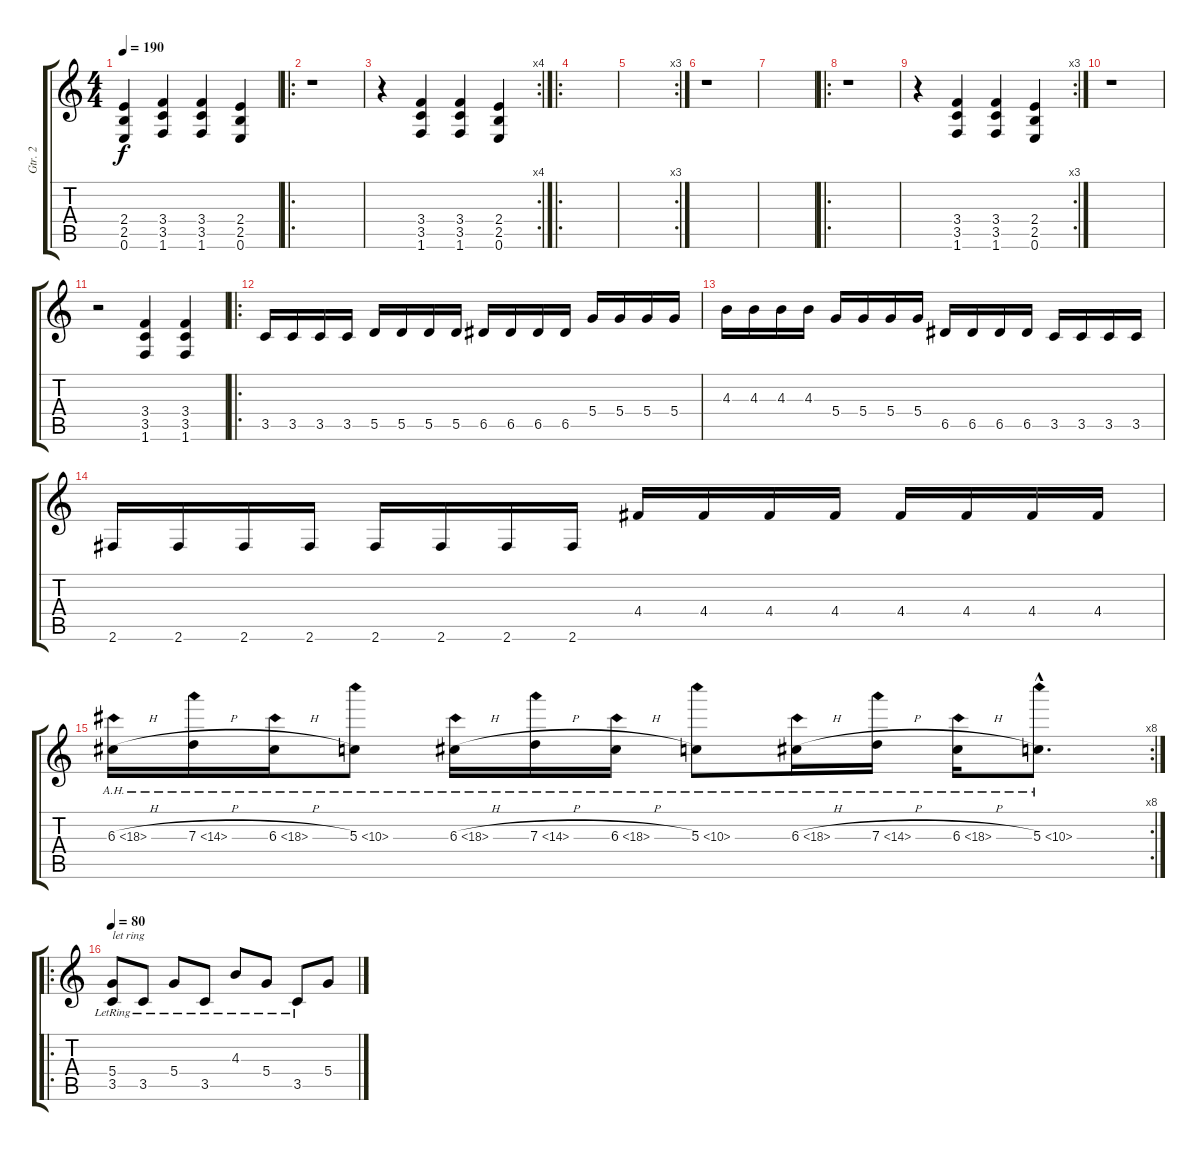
\track ("Gtr. 2" "Gtr. 2") {instrument overdrivenguitar}
\staff {score tabs}
\tuning (E4 B3 G3 D3 A2 E2) {hide}
\ts (4 4)
\tempo 190
\clef g2
\ks c
(2.4{t} 2.5{t} 0.6{t}).4{dy f} (3.4 3.5 1.6).4 (3.4 3.5 1.6).4 (2.4 2.5 0.6).4 |
\ro
r.1 |
\rc 4
r.4 (3.4 3.5 1.6).4 (3.4 3.5 1.6).4 (2.4 2.5 0.6).4 |
\ro
|
\rc 3
|
r.1 |
|
\ro
r.1 |
\rc 3
r.4 (3.4 3.5 1.6).4 (3.4 3.5 1.6).4 (2.4 2.5 0.6).4 |
r.1 |
r.2 (3.4 3.5 1.6).4 (3.4 3.5 1.6).4 |
\ro
3.5.16 3.5.16 3.5.16 3.5.16 5.5.16 5.5.16 5.5.16 5.5.16 6.5.16 6.5.16 6.5.16 6.5.16 5.4.16 5.4.16 5.4.16 5.4.16 |
4.3.16 4.3.16 4.3.16 4.3.16 5.4.16 5.4.16 5.4.16 5.4.16 6.5.16 6.5.16 6.5.16 6.5.16 3.5.16 3.5.16 3.5.16 3.5.16 |
2.6.16 2.6.16 2.6.16 2.6.16 2.6.16 2.6.16 2.6.16 2.6.16 4.4.16 4.4.16 4.4.16 4.4.16 4.4.16 4.4.16 4.4.16 4.4.16 |
\rc 8
6.3{ah 12 h}.16 7.3{ah 7 h}.16 6.3{ah 12 h}.16 5.3{ah 5}.8 6.3{ah 12 h}.16 7.3{ah 7 h}.16 6.3{ah 12 h}.16 5.3{ah 5}.8 6.3{ah 12 h}.16 7.3{ah 7 h}.16 6.3{ah 12 h}.16 5.3{ah 5 hac}.8{d} |
\ro
\tempo 80
(5.4{lr} 3.5).8{txt "let ring"} 3.5{lr}.8 5.4{lr}.8 3.5{lr}.8 4.3{lr}.8 5.4{lr}.8 3.5{lr}.8 5.4.8
